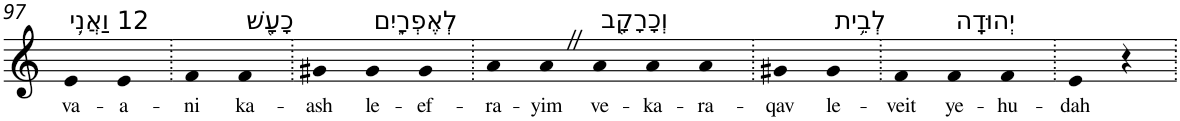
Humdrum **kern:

**kern	**text
*part1	*part1
*staff1	*staff1
*I"Piano	*
*I'Pno	*
!!LO:PB:g=z
*clefG2	*
*k[]	*
=97	=97
!LO:TX:a:t=12 וַאֲנִ֥י	!
!	!LO:LY:b
4e	va-
!	!LO:LY:b
4e	-a-
=98.	=98.
!	!LO:LY:b
4f	-ni
!LO:TX:a:t=כָעָ֖שׁ	!
!	!LO:LY:b
4f	ka-
=99.	=99.
!	!LO:LY:b
4g#X	-ash
!LO:TX:a:t=לְאֶפְרָ֑יִם	!
!	!LO:LY:b
4g#	le-
!	!LO:LY:b
4g#	-ef-
=100.	=100.
!	!LO:LY:b
4a	-ra-
!	!LO:LY:b
4aZ	-yim
!LO:TX:a:t=וְכָרָקָ֖ב	!
!	!LO:LY:b
4a	ve-
!	!LO:LY:b
4a	-ka-
!	!LO:LY:b
4a	-ra-
=101.	=101.
!	!LO:LY:b
4g#X	-qav
!LO:TX:a:t=לְבֵ֥ית	!
!	!LO:LY:b
4g#	le-
=102.	=102.
!	!LO:LY:b
4f	-veit
!LO:TX:a:t=יְהוּדָֽה	!
!	!LO:LY:b
4f	ye-
!	!LO:LY:b
4f	-hu-
=103.	=103.
!	!LO:LY:b
4e	-dah
4r	.
=.	=.
*-	*-
